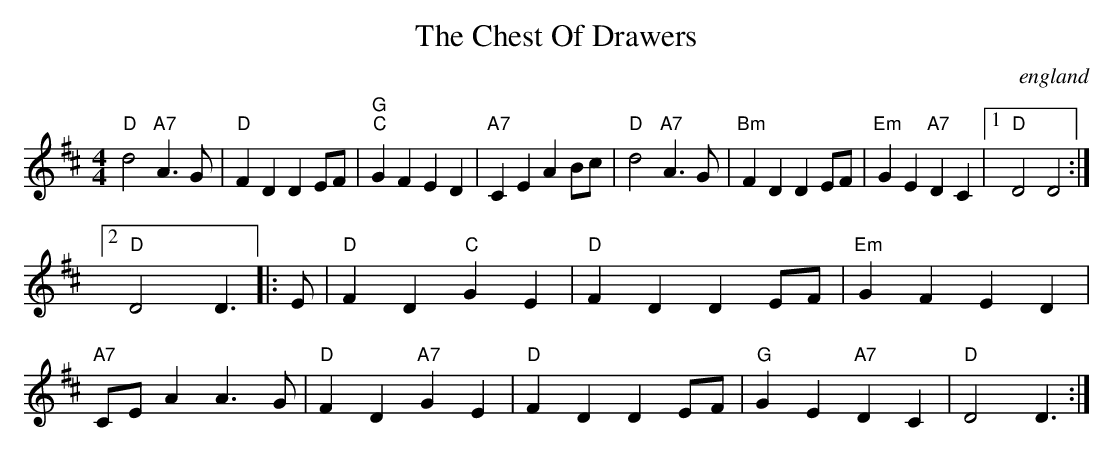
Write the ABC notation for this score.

X:1
T:The Chest Of Drawers
O:england
M:4/4
L:1/4
K:D
"D"d2 "A7"A3/2G/2|"D"FD DE/2F/2|"G""C"GF ED|"A7"CE AB/2c/2|"D"d2 "A7"A3/2G/2|\
"Bm"FD DE/2F/2|"Em"GE "A7"DC| [1"D"D2 D2:|
[2"D"D2 D3/2|:E/2|"D"FD "C"GE|"D"FD DE/2F/2|"Em"GF ED|
"A7"C/2E/2A A3/2G/2|"D"FD "A7"GE|"D"FD DE/2F/2|"G"GE "A7"DC|"D"D2 D3/2:|
